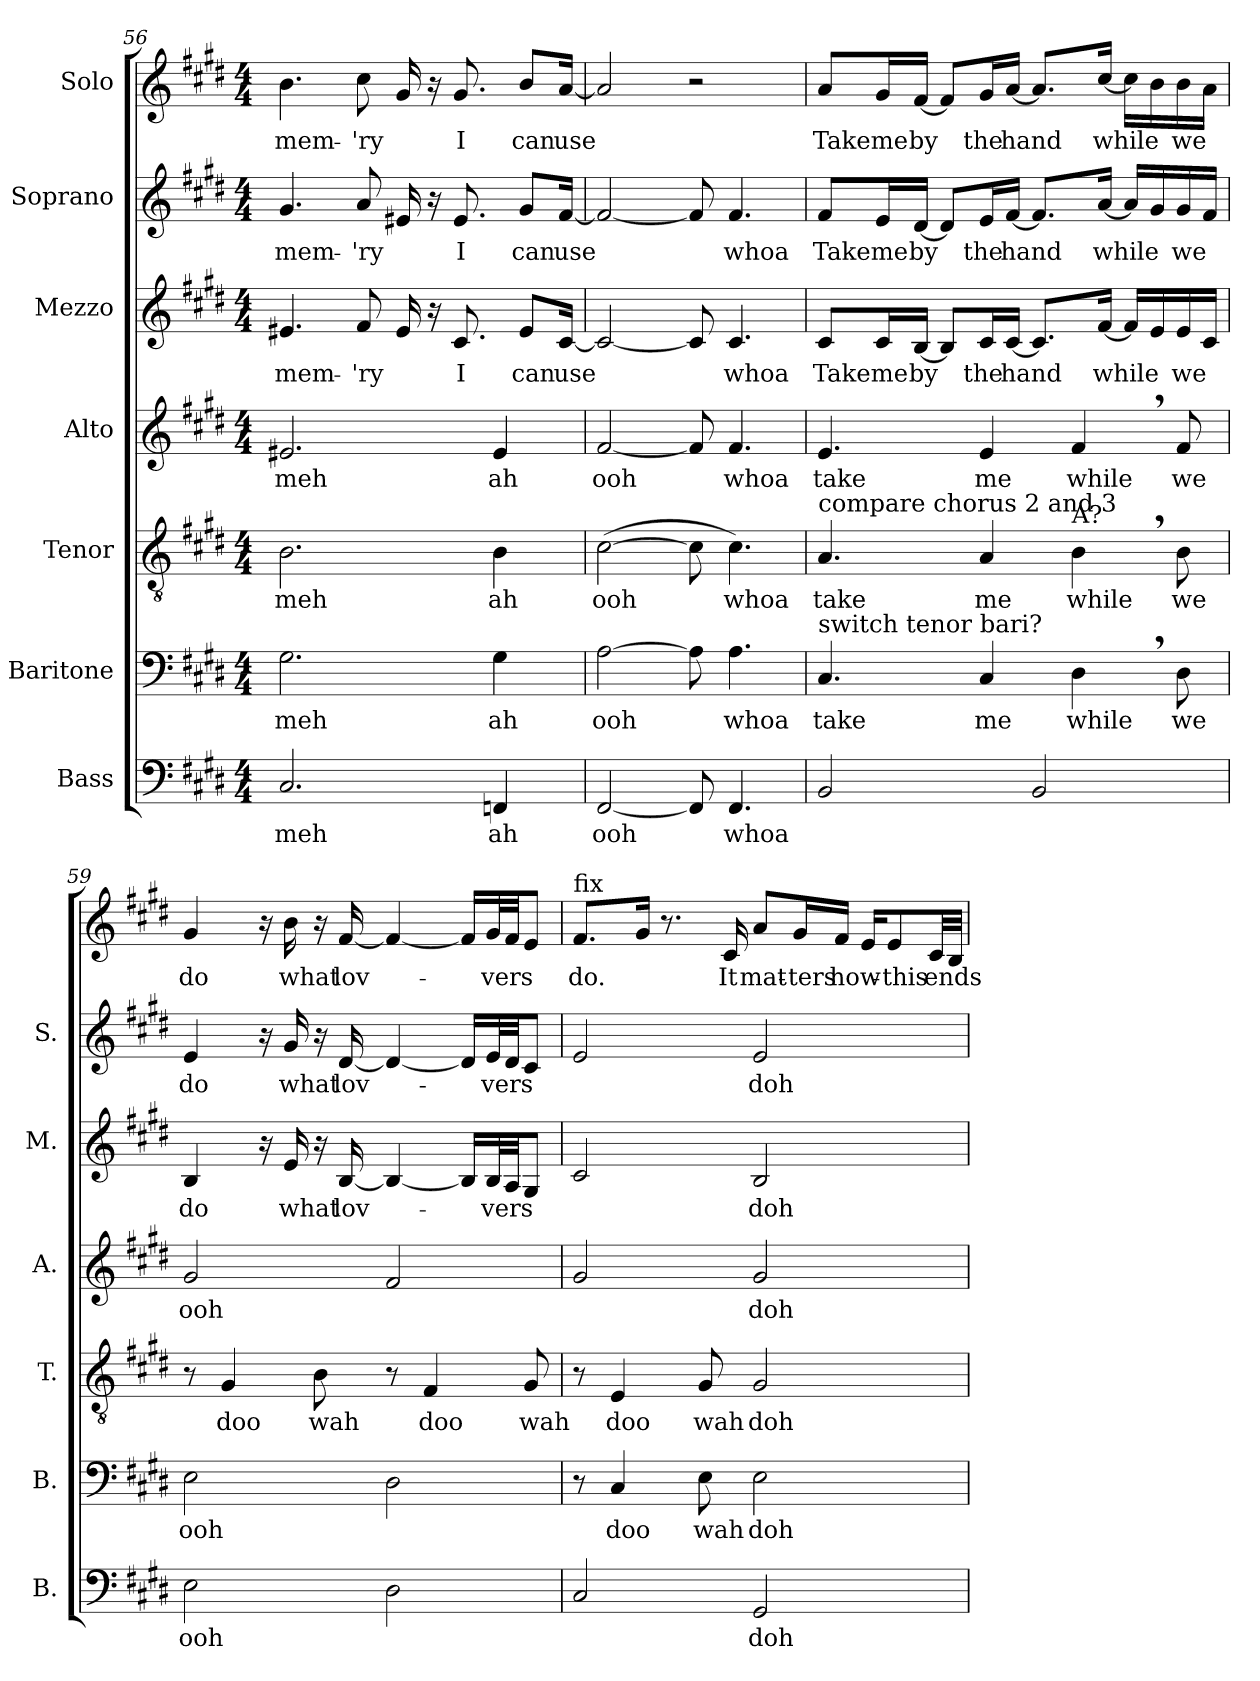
**kern	**text	**kern	**text	**kern	**text	**kern	**text	**kern	**text	**kern	**text	**kern	**text
*part7	*part7	*part6	*part6	*part5	*part5	*part4	*part4	*part3	*part3	*part2	*part2	*part1	*part1
*staff7	*staff7	*staff6	*staff6	*staff5	*staff5	*staff4	*staff4	*staff3	*staff3	*staff2	*staff2	*staff1	*staff1
*I"Bass	*	*I"Baritone	*	*I"Tenor	*	*I"Alto	*	*I"Mezzo	*	*I"Soprano	*	*I"Solo	*
*I'B.	*	*I'B.	*	*I'T.	*	*I'A.	*	*I'M.	*	*I'S.	*	*	*
!!LO:LB:g=z
*clefF4	*	*clefF4	*	*clefGv2	*	*clefG2	*	*clefG2	*	*clefG2	*	*clefG2	*
*k[f#c#g#d#]	*	*k[f#c#g#d#]	*	*k[f#c#g#d#]	*	*k[f#c#g#d#]	*	*k[f#c#g#d#]	*	*k[f#c#g#d#]	*	*k[f#c#g#d#]	*
*M4/4	*	*M4/4	*	*M4/4	*	*M4/4	*	*M4/4	*	*M4/4	*	*M4/4	*
=56	=56	=56	=56	=56	=56	=56	=56	=56	=56	=56	=56	=56	=56
2.C#/	meh	2.G#\	meh	2.B\	meh	2.e#X/	meh	4.e#X/	mem-	4.g#/	mem-	4.b\	mem-
.	.	.	.	.	.	.	.	8f#/	-'ry	8a/	-'ry	8cc#\	-'ry
.	.	.	.	.	.	.	.	16e#/	.	16e#X/	.	16g#/	.
.	.	.	.	.	.	.	.	16r	.	16r	.	16r	.
.	.	.	.	.	.	.	.	8.c#/	I	8.e#/	I	8.g#/	I
4FFn/	ah	4G#\	ah	4B\	ah	4e#/	ah	.	.	.	.	.	.
.	.	.	.	.	.	.	.	8e#/L	can	8g#/L	can	8b/L	can
.	.	.	.	.	.	.	.	[16c#/Jk	use	[16f#/Jk	use	[16a/Jk	use
=57	=57	=57	=57	=57	=57	=57	=57	=57	=57	=57	=57	=57	=57
[2FF#/	ooh	[2A\	ooh	([2c#\	ooh	[2f#/	ooh	2c#/_	.	2f#/_	.	2a/]	.
8FF#/]	.	8A\]	.	8c#\]	.	8f#/]	.	8c#/]	.	8f#/]	.	2r	.
4.FF#/	whoa	4.A\	whoa	4.c#\)	whoa	4.f#/	whoa	4.c#/	whoa	4.f#/	whoa	.	.
=58	=58	=58	=58	=58	=58	=58	=58	=58	=58	=58	=58	=58	=58
!	!	!	!	!LO:TX:a:t=compare chorus 2 and 3	!	!	!	!	!	!	!	!	!
!	!	!LO:TX:a:t=switch tenor bari?	!	!	!	!	!	!	!	!	!	!	!
2BB/	.	4.C#/	take	4.A/	take	4.e/	take	8c#/L	Take	8f#/L	Take	8a/L	Take
.	.	.	.	.	.	.	.	16c#/L	me	16e/L	me	16g#/L	me
.	.	.	.	.	.	.	.	[16B/JJ	by	[16d#/JJ	by	[16f#/JJ	by
.	.	.	.	.	.	.	.	8B/L]	.	8d#/L]	.	8f#/L]	.
.	.	4C#/	me	4A/	me	4e/	me	16c#/L	the	16e/L	the	16g#/L	the
.	.	.	.	.	.	.	.	[16c#/JJ	hand	[16f#/JJ	hand	[16a/JJ	hand
2BB/	.	.	.	.	.	.	.	8.c#/L]	.	8.f#/L]	.	8.a/L]	.
!	!	!	!	!LO:TX:a:t=A?	!	!	!	!	!	!	!	!	!
.	.	4D#,\	while	4B,\	while	4f#,/	while	.	.	.	.	.	.
.	.	.	.	.	.	.	.	[16f#/Jk	while	[16a/Jk	while	[16cc#/Jk	while
.	.	.	.	.	.	.	.	16f#/LL]	.	16a/LL]	.	16cc#\LL]	.
.	.	.	.	.	.	.	.	16e/	.	16g#/	.	16b\	.
.	.	8D#\	we	8B\	we	8f#/	we	16e/	we	16g#/	we	16b\	we
.	.	.	.	.	.	.	.	16c#/JJ	.	16f#/JJ	.	16a\JJ	.
=59	=59	=59	=59	=59	=59	=59	=59	=59	=59	=59	=59	=59	=59
2E\	ooh	2E\	ooh	8r	.	2g#/	ooh	4B/	do	4e/	do	4g#/	do
.	.	.	.	4G#/	doo	.	.	.	.	.	.	.	.
.	.	.	.	.	.	.	.	16r	.	16r	.	16r	.
.	.	.	.	.	.	.	.	16e/	what	16g#/	what	16b\	what
.	.	.	.	8B\	wah	.	.	16r	.	16r	.	16r	.
.	.	.	.	.	.	.	.	[16B/	lov-	[16d#/	lov-	[16f#/	lov-
2D#\	.	2D#\	.	8r	.	2f#/	.	4B/_	.	4d#/_	.	4f#/_	.
.	.	.	.	4F#/	doo	.	.	.	.	.	.	.	.
.	.	.	.	.	.	.	.	16B/LL]	.	16d#/LL]	.	16f#/LL]	.
.	.	.	.	.	.	.	.	32B/L	vers	32e/L	vers	32g#/L	vers
.	.	.	.	.	.	.	.	32A/JJ	.	32d#/JJ	.	32f#/JJ	.
.	.	.	.	8G#/	wah	.	.	8G#/J	.	8c#/J	.	8e/J	.
!!LO:PB:g=z
=60	=60	=60	=60	=60	=60	=60	=60	=60	=60	=60	=60	=60	=60
!	!	!	!	!	!	!	!	!	!	!	!	!LO:TX:a:t=fix	!
2C#/	.	8r	.	8r	.	2g#/	.	2c#/	.	2e/	.	8.f#/L	do.
.	.	4C#/	doo	4E/	doo	.	.	.	.	.	.	.	.
.	.	.	.	.	.	.	.	.	.	.	.	16g#/Jk	.
.	.	.	.	.	.	.	.	.	.	.	.	8.r	.
.	.	8E\	wah	8G#/	wah	.	.	.	.	.	.	.	.
.	.	.	.	.	.	.	.	.	.	.	.	16c#/	It
2GG#/	doh	2E\	doh	2G#/	doh	2g#/	doh	2B/	doh	2e/	doh-	8a/L	mat-
.	.	.	.	.	.	.	.	.	.	.	.	16g#/L	-ters
.	.	.	.	.	.	.	.	.	.	.	.	16f#/JJ	how-
.	.	.	.	.	.	.	.	.	.	.	.	16e/KL	.
.	.	.	.	.	.	.	.	.	.	.	.	8e/	-this
.	.	.	.	.	.	.	.	.	.	.	.	32c#/LL	ends
.	.	.	.	.	.	.	.	.	.	.	.	32B/JJJ	.
=	=	=	=	=	=	=	=	=	=	=	=	=	=
*-	*-	*-	*-	*-	*-	*-	*-	*-	*-	*-	*-	*-	*-
